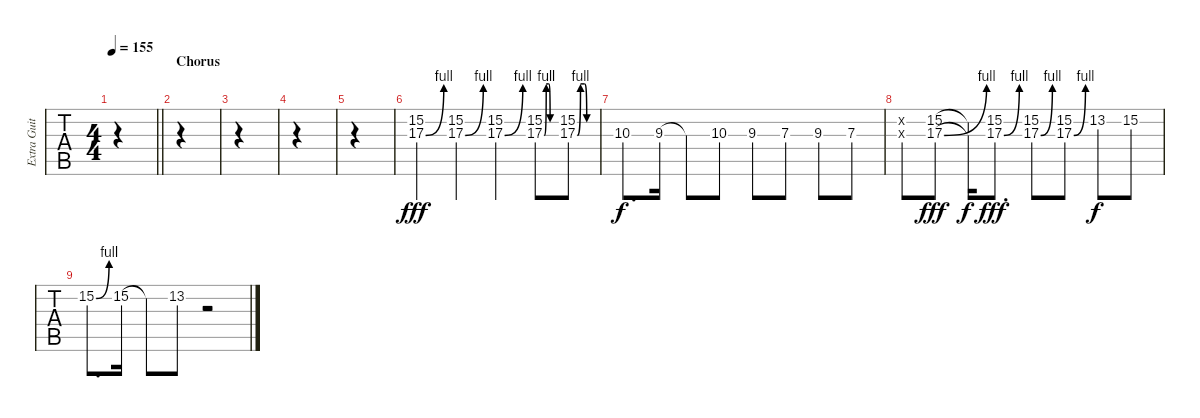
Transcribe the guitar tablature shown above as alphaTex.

\track ("Extra Guitar One" "Extra Guit") {instrument distortionguitar}
\staff {tabs}
\tuning (Eb4 Bb3 Gb3 Db3 Ab2 Eb2) {hide}
\ts (4 4)
\tempo 155
\clef g2
\barLineRight lightlight
\ks c
|
\section ("" "Chorus")
|
|
|
|
(15.2 17.3{be (bend 0 0 60 4)}).4{dy fff volume 13 balance 8} (15.2 17.3{be (bend 0 0 60 4)}).4 (15.2 17.3{be (bend 0 0 60 4)}).4 (15.2 17.3{be (custom 0 0 10 4 23 4 30 0 60 0)}).8 (15.2 17.3{be (custom 0 0 10 4 23 4 30 0 60 0)}).8 |
10.3.8{d dy f} 9.3.16 9.3{t}.8 10.3.8 9.3.8 7.3.8 9.3.8 7.3.8 |
(9.2{x} 9.3{x}).8 (15.2 17.3{be (bend 0 0 60 4)}).8{dy fff} (15.2{t} 17.3{t}).16{dy f} (15.2 17.3{be (bend 0 0 60 4)}).8{d dy fff} (15.2 17.3{be (bend 0 0 60 4)}).8 (15.2 17.3{be (bend 0 0 60 4)}).8 13.2.8{dy f} 15.2.8 |
15.2{be (bend 0 0 60 4)}.8{d} 15.2.16 15.2{t}.8 13.2.8 r.2
